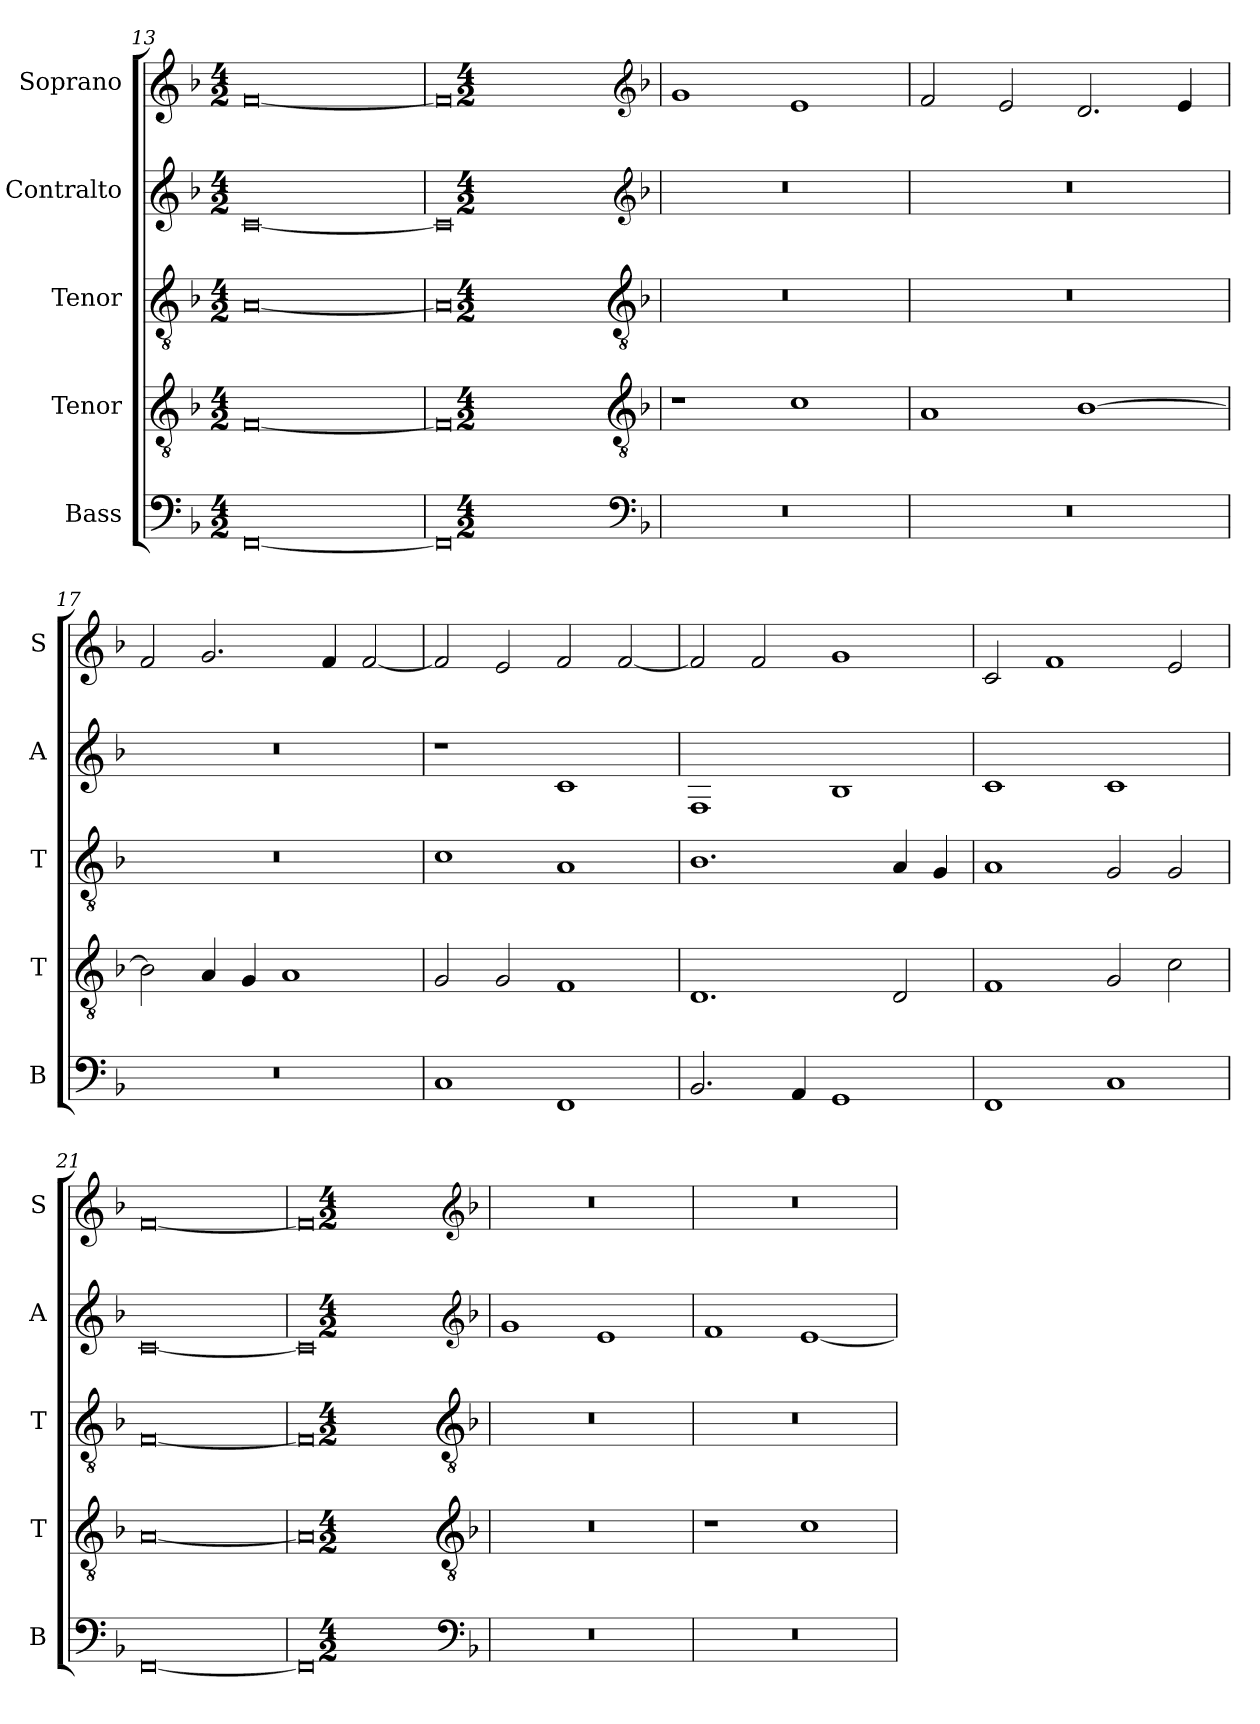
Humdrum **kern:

**kern	**kern	**kern	**kern	**kern
*part5	*part4	*part3	*part2	*part1
*staff5	*staff4	*staff3	*staff2	*staff1
*I"Bass	*I"Tenor	*I"Tenor	*I"Contralto	*I"Soprano
*I'B	*I'T	*I'T	*I'A	*I'S
*clefF4	*clefGv2	*clefGv2	*clefG2	*clefG2
*k[b-]	*k[b-]	*k[b-]	*k[b-]	*k[b-]
*F:ion	*F:ion	*F:ion	*F:ion	*F:ion
*M4/2	*M4/2	*M4/2	*M4/2	*M4/2
=13	=13	=13	=13	=13
[0FF	[0F	[0A	[0c	[0f
=14	=14	=14	=14	=14
0FF]	0F]	0A]	0c]	0f]
*clefF4	*clefGv2	*clefGv2	*clefG2	*clefG2
*k[b-]	*k[b-]	*k[b-]	*k[b-]	*k[b-]
*F:ion	*F:ion	*F:ion	*F:ion	*F:ion
*M4/2	*M4/2	*M4/2	*M4/2	*M4/2
=15	=15	=15	=15	=15
0r	1r	0r	0r	1g
.	1c	.	.	1e
=16	=16	=16	=16	=16
0r	1A	0r	0r	2f
.	.	.	.	2e
.	[1B-	.	.	2.d
.	.	.	.	4e
=17	=17	=17	=17	=17
0r	2B-]	0r	0r	2f
.	4A	.	.	2.g
.	4G	.	.	.
.	1A	.	.	.
.	.	.	.	4f
.	.	.	.	[2f
=18	=18	=18	=18	=18
1C	2G	1c	1r	2f]
.	2G	.	.	2e
1FF	1F	1A	1c	2f
.	.	.	.	[2f
=19	=19	=19	=19	=19
2.BB-	1.D	1.B-	1F	2f]
.	.	.	.	2f
4AA	.	.	.	.
1GG	.	.	1B-	1g
.	2D	4A	.	.
.	.	4G	.	.
=20	=20	=20	=20	=20
1FF	1F	1A	1c	2c
.	.	.	.	1f
1C	2G	2G	1c	.
.	2c	2G	.	2e
=21	=21	=21	=21	=21
[0FF	[0A	[0F	[0c	[0f
=22	=22	=22	=22	=22
0FF]	0A]	0F]	0c]	0f]
*clefF4	*clefGv2	*clefGv2	*clefG2	*clefG2
*k[b-]	*k[b-]	*k[b-]	*k[b-]	*k[b-]
*F:ion	*F:ion	*F:ion	*F:ion	*F:ion
*M4/2	*M4/2	*M4/2	*M4/2	*M4/2
=23	=23	=23	=23	=23
0r	0r	0r	1g	0r
.	.	.	1e	.
=24	=24	=24	=24	=24
0r	1r	0r	1f	0r
.	1c	.	[1e	.
=	=	=	=	=
*-	*-	*-	*-	*-
